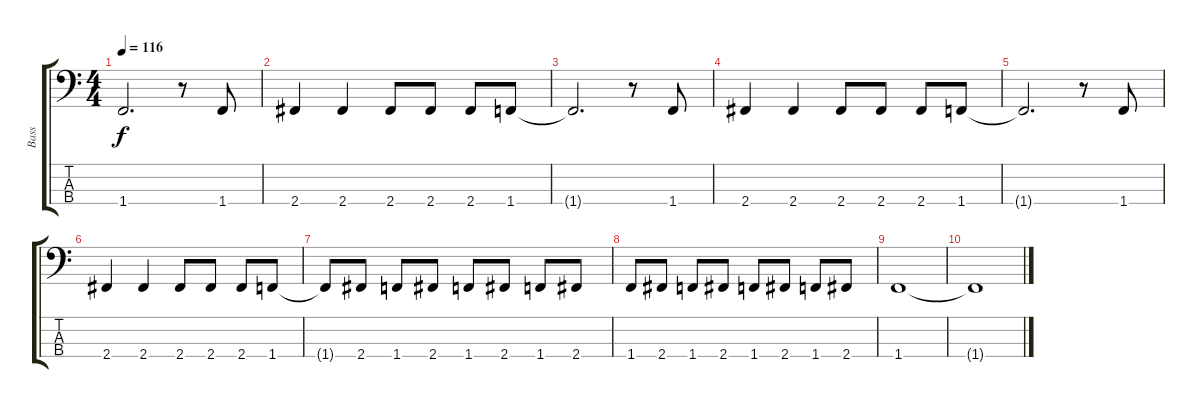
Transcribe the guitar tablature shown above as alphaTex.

\track ("Bass" "Bass") {instrument electricbasspick}
\staff {score tabs}
\tuning (G2 D2 A1 E1) {hide}
\ts (4 4)
\tempo 116
\clef f4
\ks c
1.4{t}.2{d dy f} r.8 1.4.8 |
2.4.4 2.4.4 2.4.8 2.4.8 2.4.8 1.4.8 |
1.4{t}.2{d} r.8 1.4.8 |
2.4.4 2.4.4 2.4.8 2.4.8 2.4.8 1.4.8 |
1.4{t}.2{d} r.8 1.4.8 |
2.4.4 2.4.4 2.4.8 2.4.8 2.4.8 1.4.8 |
1.4{t}.8 2.4.8 1.4.8 2.4.8 1.4.8 2.4.8 1.4.8 2.4.8 |
1.4.8 2.4.8 1.4.8 2.4.8 1.4.8 2.4.8 1.4.8 2.4.8 |
1.4.1 |
1.4{t}.1
